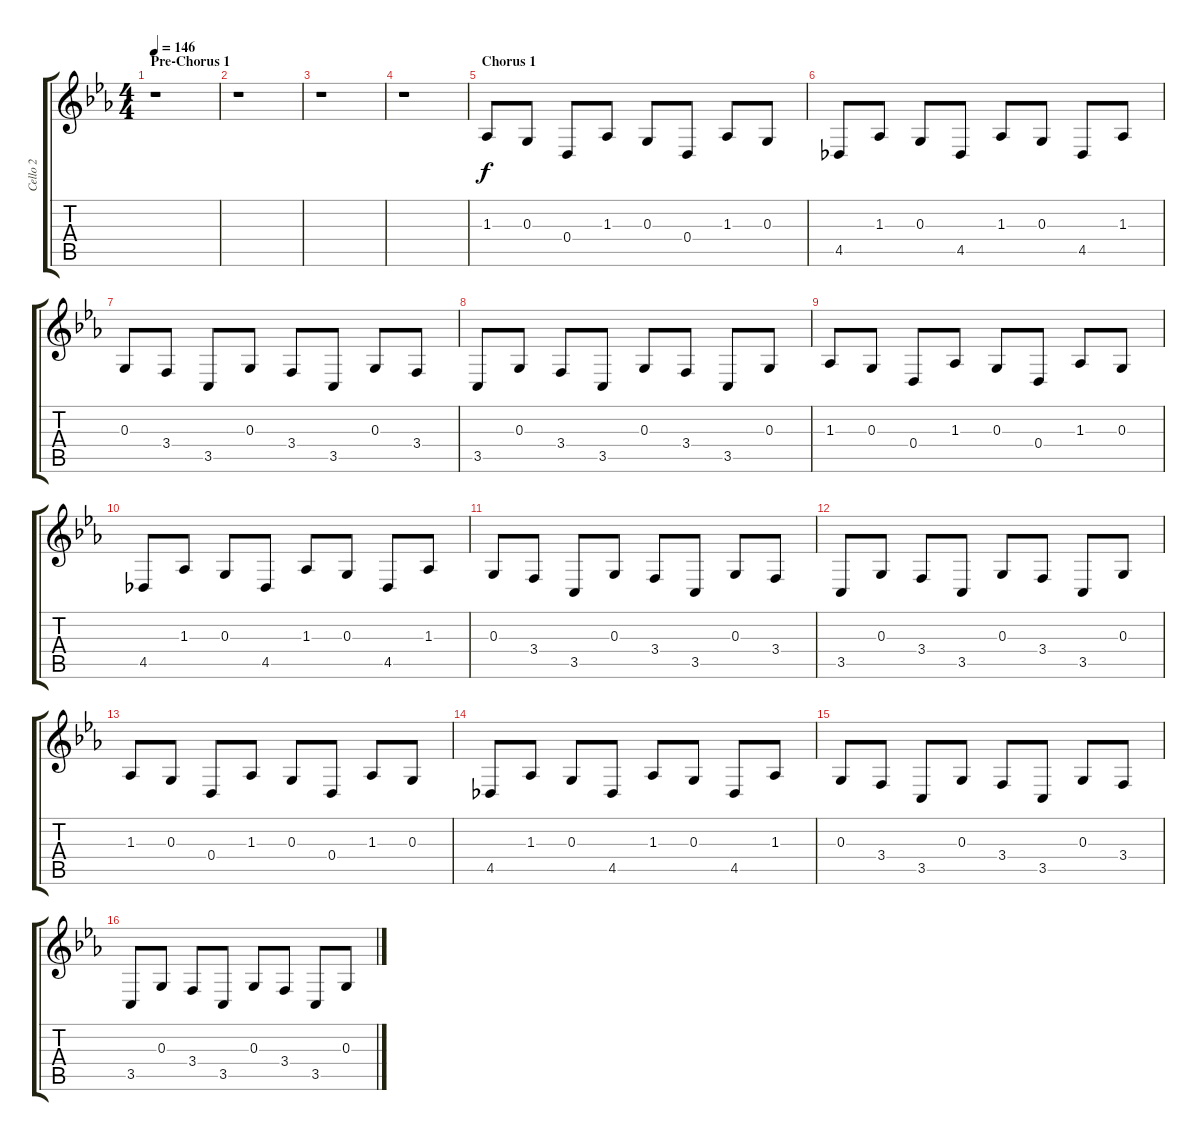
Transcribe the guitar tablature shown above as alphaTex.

\track ("Cello 2" "Cello 2") {instrument cello}
\staff {score tabs}
\tuning (E4 B3 G3 D3 A2 E2) {hide}
\ts (4 4)
\section ("" "Pre-Chorus 1")
\tempo 146
\clef g2
\ks eb
r.1{dy f} |
r.1 |
r.1 |
r.1 |
\section ("" "Chorus 1")
1.3.8{instrument oboe} 0.3.8 0.4.8 1.3.8 0.3.8 0.4.8 1.3.8 0.3.8 |
4.5.8 1.3.8 0.3.8 4.5.8 1.3.8 0.3.8 4.5.8 1.3.8 |
0.3.8 3.4.8 3.5.8 0.3.8 3.4.8 3.5.8 0.3.8 3.4.8 |
3.5.8 0.3.8 3.4.8 3.5.8 0.3.8 3.4.8 3.5.8 0.3.8 |
1.3.8 0.3.8 0.4.8 1.3.8 0.3.8 0.4.8 1.3.8 0.3.8 |
4.5.8 1.3.8 0.3.8 4.5.8 1.3.8 0.3.8 4.5.8 1.3.8 |
0.3.8 3.4.8 3.5.8 0.3.8 3.4.8 3.5.8 0.3.8 3.4.8 |
3.5.8 0.3.8 3.4.8 3.5.8 0.3.8 3.4.8 3.5.8 0.3.8 |
1.3.8 0.3.8 0.4.8 1.3.8 0.3.8 0.4.8 1.3.8 0.3.8 |
4.5.8 1.3.8 0.3.8 4.5.8 1.3.8 0.3.8 4.5.8 1.3.8 |
0.3.8 3.4.8 3.5.8 0.3.8 3.4.8 3.5.8 0.3.8 3.4.8 |
3.5.8 0.3.8 3.4.8 3.5.8 0.3.8 3.4.8 3.5.8 0.3.8
